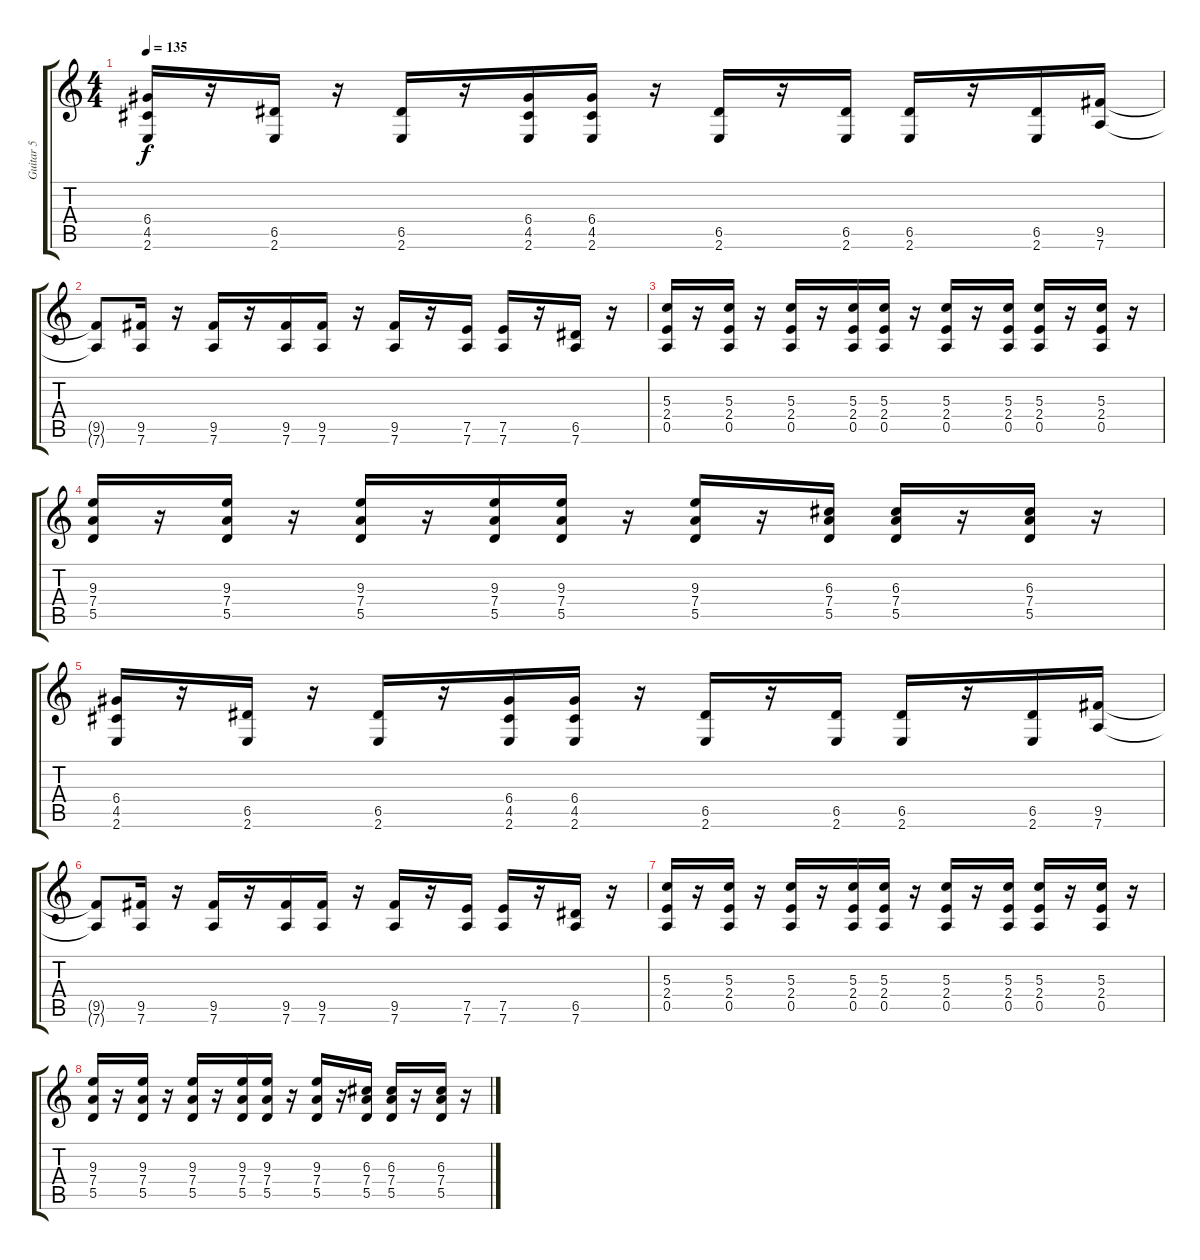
\track ("Guitar 5" "Guitar 5") {instrument distortionguitar}
\staff {score tabs}
\tuning (E4 B3 G3 D3 A2 D2) {hide}
\ts (4 4)
\tempo 135
\clef g2
\ks c
(6.4 4.5 2.6).16{dy f} r.16 (6.5 2.6).16 r.16 (6.5 2.6).16 r.16 (6.4 4.5 2.6).16 (6.4 4.5 2.6).16 r.16 (6.5 2.6).16 r.16 (6.5 2.6).16 (6.5 2.6).16 r.16 (6.5 2.6).16 (9.5 7.6).16 |
(9.5{t} 7.6{t}).8 (9.5 7.6).16 r.16 (9.5 7.6).16 r.16 (9.5 7.6).16 (9.5 7.6).16 r.16 (9.5 7.6).16 r.16 (7.5 7.6).16 (7.5 7.6).16 r.16 (6.5 7.6).16 r.16 |
(5.3 2.4 0.5).16 r.16 (5.3 2.4 0.5).16 r.16 (5.3 2.4 0.5).16 r.16 (5.3 2.4 0.5).16 (5.3 2.4 0.5).16 r.16 (5.3 2.4 0.5).16 r.16 (5.3 2.4 0.5).16 (5.3 2.4 0.5).16 r.16 (5.3 2.4 0.5).16 r.16 |
(9.3 7.4 5.5).16 r.16 (9.3 7.4 5.5).16 r.16 (9.3 7.4 5.5).16 r.16 (9.3 7.4 5.5).16 (9.3 7.4 5.5).16 r.16 (9.3 7.4 5.5).16 r.16 (6.3 7.4 5.5).16 (6.3 7.4 5.5).16 r.16 (6.3 7.4 5.5).16 r.16 |
(6.4 4.5 2.6).16 r.16 (6.5 2.6).16 r.16 (6.5 2.6).16 r.16 (6.4 4.5 2.6).16 (6.4 4.5 2.6).16 r.16 (6.5 2.6).16 r.16 (6.5 2.6).16 (6.5 2.6).16 r.16 (6.5 2.6).16 (9.5 7.6).16 |
(9.5{t} 7.6{t}).8 (9.5 7.6).16 r.16 (9.5 7.6).16 r.16 (9.5 7.6).16 (9.5 7.6).16 r.16 (9.5 7.6).16 r.16 (7.5 7.6).16 (7.5 7.6).16 r.16 (6.5 7.6).16 r.16 |
(5.3 2.4 0.5).16 r.16 (5.3 2.4 0.5).16 r.16 (5.3 2.4 0.5).16 r.16 (5.3 2.4 0.5).16 (5.3 2.4 0.5).16 r.16 (5.3 2.4 0.5).16 r.16 (5.3 2.4 0.5).16 (5.3 2.4 0.5).16 r.16 (5.3 2.4 0.5).16 r.16 |
(9.3 7.4 5.5).16 r.16 (9.3 7.4 5.5).16 r.16 (9.3 7.4 5.5).16 r.16 (9.3 7.4 5.5).16 (9.3 7.4 5.5).16 r.16 (9.3 7.4 5.5).16 r.16 (6.3 7.4 5.5).16 (6.3 7.4 5.5).16 r.16 (6.3 7.4 5.5).16 r.16
